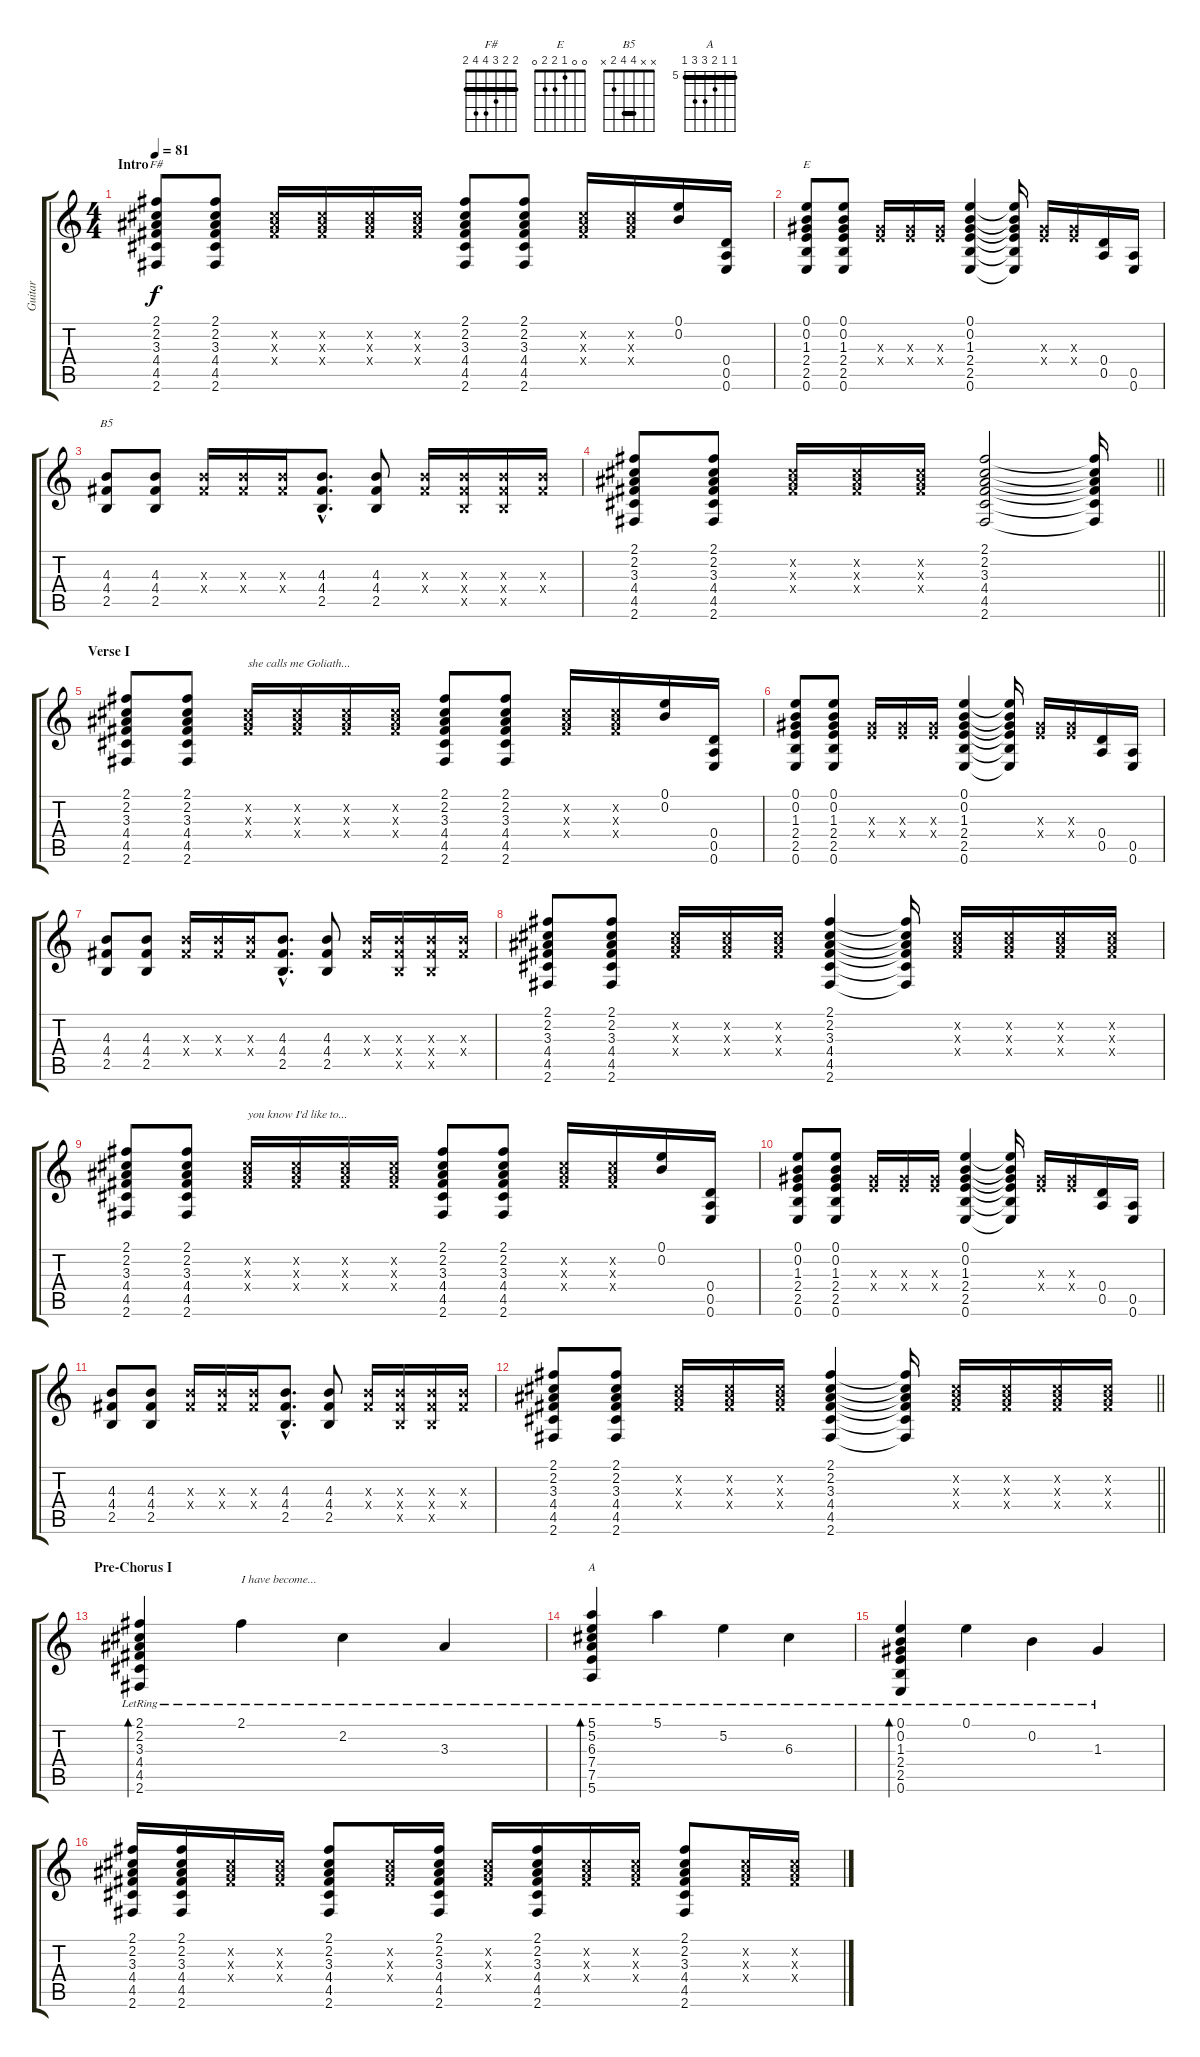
\track ("Guitar" "Guitar") {instrument overdrivenguitar}
\staff {score tabs}
\tuning (E4 B3 G3 D3 A2 E2) {hide}
\chord ("F#" 2 2 3 4 4 2) {barre 2}
\chord ("E" 0 0 1 2 2 0)
\chord ("B5" x x 4 4 2 x) {barre 4}
\chord ("A" 5 5 6 7 7 5) {firstfret 5 barre 5}
\ts (4 4)
\section ("" "Intro")
\tempo 81
\clef g2
\ks c
(2.1 2.2 3.3 4.4 4.5 2.6).8{ch "F#" dy f instrument electricguitarclean} (2.1 2.2 3.3 4.4 4.5 2.6).8 (2.2{x} 3.3{x} 4.4{x}).16 (2.2{x} 3.3{x} 4.4{x}).16 (2.2{x} 3.3{x} 4.4{x}).16 (2.2{x} 3.3{x} 4.4{x}).16 (2.1 2.2 3.3 4.4 4.5 2.6).8 (2.1 2.2 3.3 4.4 4.5 2.6).8 (2.2{x} 3.3{x} 4.4{x}).16 (2.2{x} 3.3{x} 4.4{x}).16 (0.1 0.2).16 (0.4 0.5 0.6).16 |
(0.1 0.2 1.3 2.4 2.5 0.6).8{ch "E"} (0.1 0.2 1.3 2.4 2.5 0.6).8 (1.3{x} 2.4{x}).16 (1.3{x} 2.4{x}).16 (1.3{x} 2.4{x}).16 (0.1 0.2 1.3 2.4 2.5 0.6).4 (0.1{t} 0.2{t} 1.3{t} 2.4{t} 2.5{t} 0.6{t}).16 (1.3{x} 2.4{x}).16 (1.3{x} 2.4{x}).16 (0.4 0.5).16 (0.5 0.6).16 |
(4.3 4.4 2.5).8{ch "B5"} (4.3 4.4 2.5).8 (4.3{x} 4.4{x}).16 (4.3{x} 4.4{x}).16 (4.3{x} 4.4{x}).16 (4.3{hac} 4.4{hac} 2.5{hac}).8{d} (4.3 4.4 2.5).8 (4.3{x} 4.4{x}).16 (4.3{x} 4.4{x} 2.5{x}).16 (4.3{x} 4.4{x} 2.5{x}).16 (4.3{x} 4.4{x}).16 |
\barLineRight lightlight
(2.1 2.2 3.3 4.4 4.5 2.6).8 (2.1 2.2 3.3 4.4 4.5 2.6).8 (2.2{x} 3.3{x} 4.4{x}).16 (2.2{x} 3.3{x} 4.4{x}).16 (2.2{x} 3.3{x} 4.4{x}).16 (2.1 2.2 3.3 4.4 4.5 2.6).2 (2.1{t} 2.2{t} 3.3{t} 4.4{t} 4.5{t} 2.6{t}).16 |
\section ("" "Verse I")
(2.1 2.2 3.3 4.4 4.5 2.6).8{instrument overdrivenguitar} (2.1 2.2 3.3 4.4 4.5 2.6).8 (2.2{x} 3.3{x} 4.4{x}).16{txt "she calls me Goliath..."} (2.2{x} 3.3{x} 4.4{x}).16 (2.2{x} 3.3{x} 4.4{x}).16 (2.2{x} 3.3{x} 4.4{x}).16 (2.1 2.2 3.3 4.4 4.5 2.6).8 (2.1 2.2 3.3 4.4 4.5 2.6).8 (2.2{x} 3.3{x} 4.4{x}).16 (2.2{x} 3.3{x} 4.4{x}).16 (0.1 0.2).16 (0.4 0.5 0.6).16 |
(0.1 0.2 1.3 2.4 2.5 0.6).8 (0.1 0.2 1.3 2.4 2.5 0.6).8 (1.3{x} 2.4{x}).16 (1.3{x} 2.4{x}).16 (1.3{x} 2.4{x}).16 (0.1 0.2 1.3 2.4 2.5 0.6).4 (0.1{t} 0.2{t} 1.3{t} 2.4{t} 2.5{t} 0.6{t}).16 (1.3{x} 2.4{x}).16 (1.3{x} 2.4{x}).16 (0.4 0.5).16 (0.5 0.6).16 |
(4.3 4.4 2.5).8 (4.3 4.4 2.5).8 (4.3{x} 4.4{x}).16 (4.3{x} 4.4{x}).16 (4.3{x} 4.4{x}).16 (4.3{hac} 4.4{hac} 2.5{hac}).8{d} (4.3 4.4 2.5).8 (4.3{x} 4.4{x}).16 (4.3{x} 4.4{x} 2.5{x}).16 (4.3{x} 4.4{x} 2.5{x}).16 (4.3{x} 4.4{x}).16 |
(2.1 2.2 3.3 4.4 4.5 2.6).8 (2.1 2.2 3.3 4.4 4.5 2.6).8 (2.2{x} 3.3{x} 4.4{x}).16 (2.2{x} 3.3{x} 4.4{x}).16 (2.2{x} 3.3{x} 4.4{x}).16 (2.1 2.2 3.3 4.4 4.5 2.6).4 (2.1{t} 2.2{t} 3.3{t} 4.4{t} 4.5{t} 2.6{t}).16 (2.2{x} 3.3{x} 4.4{x}).16 (2.2{x} 3.3{x} 4.4{x}).16 (2.2{x} 3.3{x} 4.4{x}).16 (2.2{x} 3.3{x} 4.4{x}).16 |
(2.1 2.2 3.3 4.4 4.5 2.6).8 (2.1 2.2 3.3 4.4 4.5 2.6).8 (2.2{x} 3.3{x} 4.4{x}).16{txt "you know I'd like to..."} (2.2{x} 3.3{x} 4.4{x}).16 (2.2{x} 3.3{x} 4.4{x}).16 (2.2{x} 3.3{x} 4.4{x}).16 (2.1 2.2 3.3 4.4 4.5 2.6).8 (2.1 2.2 3.3 4.4 4.5 2.6).8 (2.2{x} 3.3{x} 4.4{x}).16 (2.2{x} 3.3{x} 4.4{x}).16 (0.1 0.2).16 (0.4 0.5 0.6).16 |
(0.1 0.2 1.3 2.4 2.5 0.6).8 (0.1 0.2 1.3 2.4 2.5 0.6).8 (1.3{x} 2.4{x}).16 (1.3{x} 2.4{x}).16 (1.3{x} 2.4{x}).16 (0.1 0.2 1.3 2.4 2.5 0.6).4 (0.1{t} 0.2{t} 1.3{t} 2.4{t} 2.5{t} 0.6{t}).16 (1.3{x} 2.4{x}).16 (1.3{x} 2.4{x}).16 (0.4 0.5).16 (0.5 0.6).16 |
(4.3 4.4 2.5).8 (4.3 4.4 2.5).8 (4.3{x} 4.4{x}).16 (4.3{x} 4.4{x}).16 (4.3{x} 4.4{x}).16 (4.3{hac} 4.4{hac} 2.5{hac}).8{d} (4.3 4.4 2.5).8 (4.3{x} 4.4{x}).16 (4.3{x} 4.4{x} 2.5{x}).16 (4.3{x} 4.4{x} 2.5{x}).16 (4.3{x} 4.4{x}).16 |
\barLineRight lightlight
(2.1 2.2 3.3 4.4 4.5 2.6).8 (2.1 2.2 3.3 4.4 4.5 2.6).8 (2.2{x} 3.3{x} 4.4{x}).16 (2.2{x} 3.3{x} 4.4{x}).16 (2.2{x} 3.3{x} 4.4{x}).16 (2.1 2.2 3.3 4.4 4.5 2.6).4 (2.1{t} 2.2{t} 3.3{t} 4.4{t} 4.5{t} 2.6{t}).16 (2.2{x} 3.3{x} 4.4{x}).16 (2.2{x} 3.3{x} 4.4{x}).16 (2.2{x} 3.3{x} 4.4{x}).16 (2.2{x} 3.3{x} 4.4{x}).16 |
\section ("" "Pre-Chorus I")
(2.1{lr} 2.2{lr} 3.3{lr} 4.4{lr} 4.5{lr} 2.6{lr}).4{bd 60} 2.1{lr}.4{txt "I have become..."} 2.2{lr}.4 3.3{lr}.4 |
(5.1{lr} 5.2{lr} 6.3{lr} 7.4{lr} 7.5{lr} 5.6{lr}).4{bd 60 ch "A"} 5.1{lr}.4 5.2{lr}.4 6.3{lr}.4 |
(0.1{lr} 0.2{lr} 1.3{lr} 2.4{lr} 2.5{lr} 0.6{lr}).4{bd 60} 0.1{lr}.4 0.2{lr}.4 1.3{lr}.4 |
(2.1 2.2 3.3 4.4 4.5 2.6).16 (2.1 2.2 3.3 4.4 4.5 2.6).16 (2.2{x} 3.3{x} 4.4{x}).16 (2.2{x} 3.3{x} 4.4{x}).16 (2.1 2.2 3.3 4.4 4.5 2.6).8 (2.2{x} 3.3{x} 4.4{x}).16 (2.1 2.2 3.3 4.4 4.5 2.6).16 (2.2{x} 3.3{x} 4.4{x}).16 (2.1 2.2 3.3 4.4 4.5 2.6).16 (2.2{x} 3.3{x} 4.4{x}).16 (2.2{x} 3.3{x} 4.4{x}).16 (2.1 2.2 3.3 4.4 4.5 2.6).8 (2.2{x} 3.3{x} 4.4{x}).16 (2.2{x} 3.3{x} 4.4{x}).16
